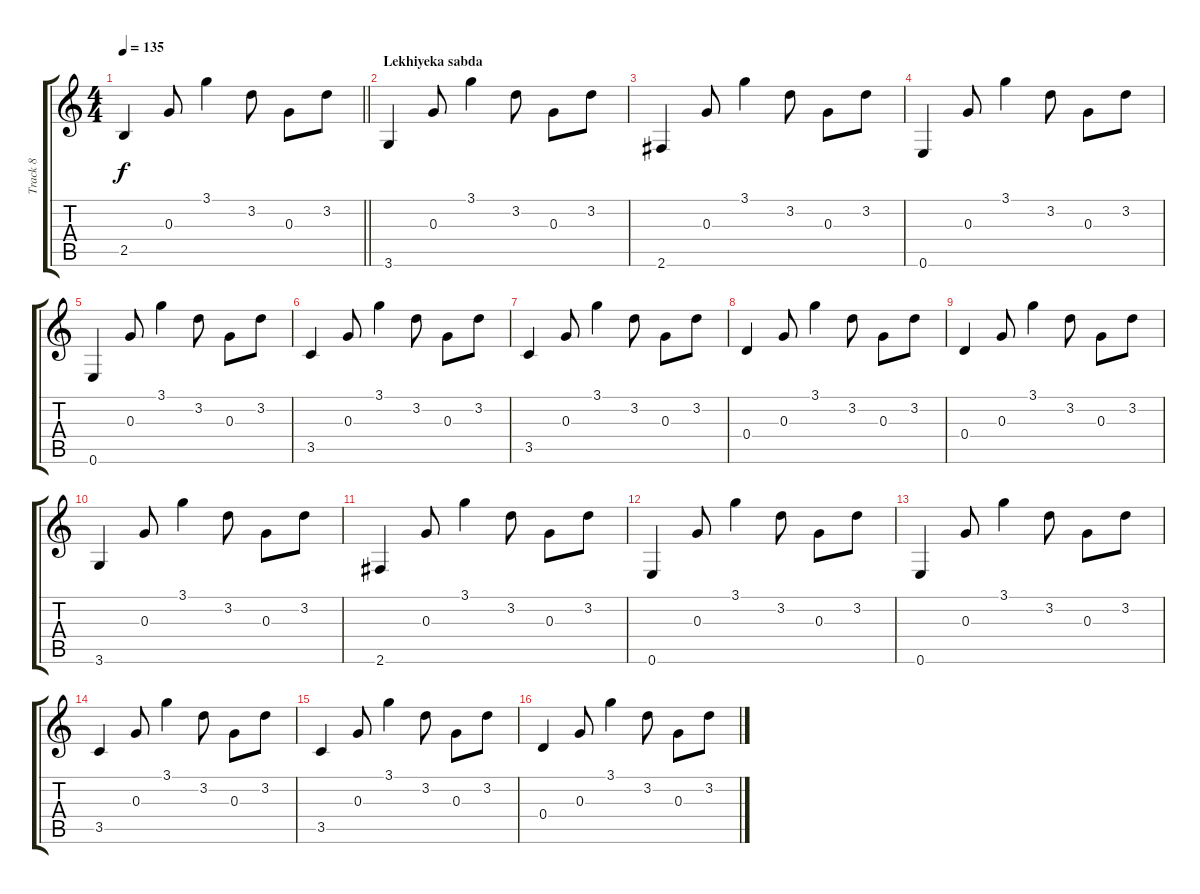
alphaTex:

\track ("Track 8" "Track 8") {instrument acousticguitarsteel}
\staff {score tabs}
\tuning (E4 B3 G3 D3 A2 E2) {hide}
\ts (4 4)
\tempo 135
\clef g2
\barLineRight lightlight
\ks c
2.5.4{dy f} 0.3.8 3.1.4 3.2.8 0.3.8 3.2.8 |
\section ("" "Lekhiyeka sabda ")
3.6.4 0.3.8 3.1.4 3.2.8 0.3.8 3.2.8 |
2.6.4 0.3.8 3.1.4 3.2.8 0.3.8 3.2.8 |
0.6.4 0.3.8 3.1.4 3.2.8 0.3.8 3.2.8 |
0.6.4 0.3.8 3.1.4 3.2.8 0.3.8 3.2.8 |
3.5.4 0.3.8 3.1.4 3.2.8 0.3.8 3.2.8 |
3.5.4 0.3.8 3.1.4 3.2.8 0.3.8 3.2.8 |
0.4.4 0.3.8 3.1.4 3.2.8 0.3.8 3.2.8 |
0.4.4 0.3.8 3.1.4 3.2.8 0.3.8 3.2.8 |
3.6.4 0.3.8 3.1.4 3.2.8 0.3.8 3.2.8 |
2.6.4 0.3.8 3.1.4 3.2.8 0.3.8 3.2.8 |
0.6.4 0.3.8 3.1.4 3.2.8 0.3.8 3.2.8 |
0.6.4 0.3.8 3.1.4 3.2.8 0.3.8 3.2.8 |
3.5.4 0.3.8 3.1.4 3.2.8 0.3.8 3.2.8 |
3.5.4 0.3.8 3.1.4 3.2.8 0.3.8 3.2.8 |
0.4.4 0.3.8 3.1.4 3.2.8 0.3.8 3.2.8
